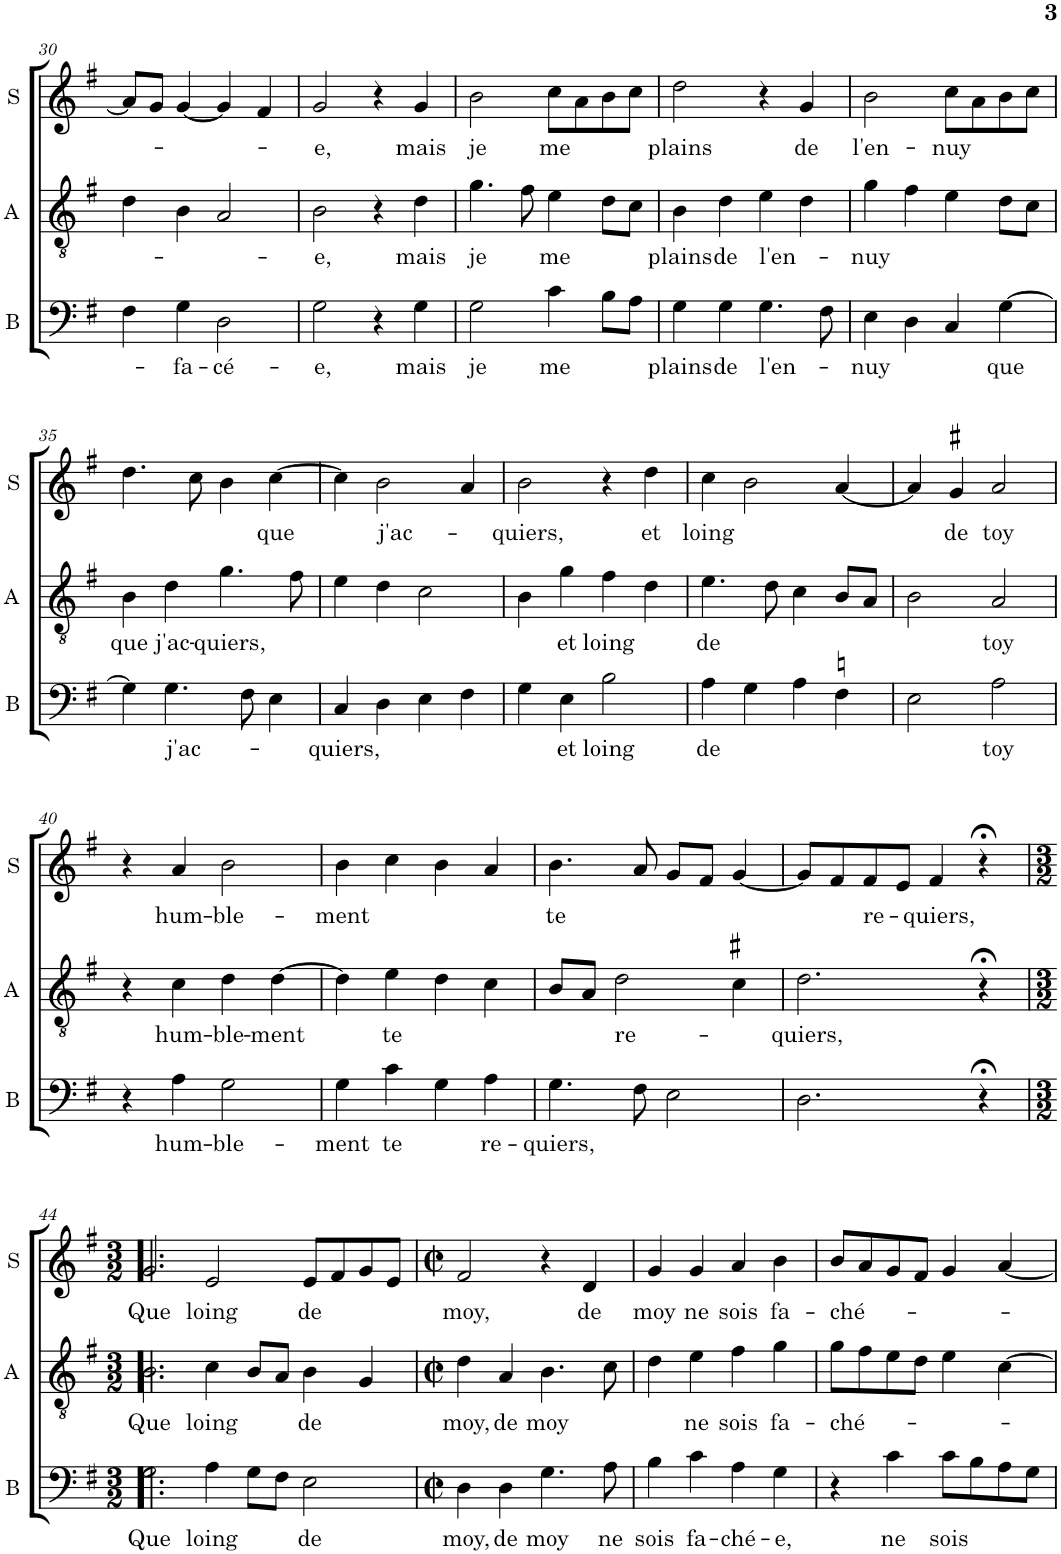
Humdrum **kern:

**kern	**text	**kern	**text	**kern	**text
*part3	*part3	*part2	*part2	*part1	*part1
*staff3	*staff3	*staff2	*staff2	*staff1	*staff1
*I"B	*	*I"A	*	*I"S	*
*I'B	*	*I'A	*	*I'S	*
!!LO:PB:g=z
*clefF4	*	*clefGv2	*	*clefG2	*
*k[f#]	*	*k[f#]	*	*k[f#]	*
*M2/2	*	*M2/2	*	*M2/2	*
*met(c|)	*	*met(c|)	*	*met(c|)	*
=30	=30	=30	=30	=30	=30
4F#\	.	4d\	.	8a/L]	.
.	.	.	.	8g/J	.
!	!LO:LY:b	!	!	!	!
4G\	-fa-	4B\	.	[4g/	.
!	!LO:LY:b	!	!	!	!
2D\	-cé-	2A/	.	4g/]	.
.	.	.	.	4f#/	.
=31	=31	=31	=31	=31	=31
!	!LO:LY:b	!	!LO:LY:b	!	!LO:LY:b
2G\	-e,	2B\	e,	2g/	-e,
4r	.	4r	.	4r	.
!	!LO:LY:b	!	!LO:LY:b	!	!LO:LY:b
4G\	mais	4d\	mais	4g/	mais
=32	=32	=32	=32	=32	=32
!	!LO:LY:b	!	!LO:LY:b	!	!LO:LY:b
2G\	je	4.g\	je	2b\	je
.	.	8f#\	.	.	.
!	!LO:LY:b	!	!LO:LY:b	!	!LO:LY:b
4c\	me	4e\	me	8cc\L	me
.	.	.	.	8a\	.
8B\L	.	8d\L	.	8b\	.
8A\J	.	8c\J	.	8cc\J	.
=33	=33	=33	=33	=33	=33
!	!LO:LY:b	!	!LO:LY:b	!	!LO:LY:b
4G\	plains	4B\	plains	2dd\	plains
!	!LO:LY:b	!	!LO:LY:b	!	!
4G\	de	4d\	de	.	.
!	!LO:LY:b	!	!LO:LY:b	!	!
4.G\	l'en-	4e\	l'en-	4r	.
!	!	!	!	!	!LO:LY:b
.	.	4d\	.	4g/	de
8F#\	.	.	.	.	.
=34	=34	=34	=34	=34	=34
!	!LO:LY:b	!	!LO:LY:b	!	!LO:LY:b
4E\	-nuy	4g\	-nuy	2b\	l'en-
4D\	.	4f#\	.	.	.
!	!	!	!	!	!LO:LY:b
4C/	.	4e\	.	8cc\L	-nuy
.	.	.	.	8a\	.
!	!LO:LY:b	!	!	!	!
[4G\	que	8d\L	.	8b\	.
.	.	8c\J	.	8cc\J	.
!!LO:LB:g=z
=35	=35	=35	=35	=35	=35
!	!	!	!LO:LY:b	!	!
4G\]	.	4B\	que	4.dd\	.
!	!LO:LY:b	!	!LO:LY:b	!	!
4.G\	j'ac-	4d\	j'ac-	.	.
.	.	.	.	8cc\	.
!	!	!	!LO:LY:b	!	!
.	.	4.g\	-quiers,	4b\	.
8F#\	.	.	.	.	.
!	!	!	!	!	!LO:LY:b
4E\	.	.	.	[4cc\	que
.	.	8f#\	.	.	.
=36	=36	=36	=36	=36	=36
!	!LO:LY:b	!	!	!	!
4C/	-quiers,	4e\	.	4cc\]	.
!	!	!	!	!	!LO:LY:b
4D\	.	4d\	.	2b\	j'ac-
4E\	.	2c\	.	.	.
4F#\	.	.	.	4a/	.
=37	=37	=37	=37	=37	=37
!	!	!	!	!	!LO:LY:b
4G\	.	4B\	.	2b\	-quiers,
!	!LO:LY:b	!	!LO:LY:b	!	!
4E\	et	4g\	et	.	.
!	!LO:LY:b	!	!LO:LY:b	!	!
2B\	loing	4f#\	loing	4r	.
!	!	!	!	!	!LO:LY:b
.	.	4d\	.	4dd\	et
=38	=38	=38	=38	=38	=38
!	!LO:LY:b	!	!LO:LY:b	!	!LO:LY:b
4A\	de	4.e\	de	4cc\	loing
4G\	.	.	.	2b\	.
.	.	8d\	.	.	.
4A\	.	4c\	.	.	.
4Fn\	.	8B/L	.	[4a/	.
.	.	8A/J	.	.	.
=39	=39	=39	=39	=39	=39
2E\	.	2B\	.	4a/]	.
!	!	!	!	!	!LO:LY:b
.	.	.	.	4g#X/	de
!	!LO:LY:b	!	!LO:LY:b	!	!LO:LY:b
2A\	toy	2A/	toy	2a/	toy
!!LO:LB:g=z
=40	=40	=40	=40	=40	=40
4r	.	4r	.	4r	.
!	!LO:LY:b	!	!LO:LY:b	!	!LO:LY:b
4A\	hum-	4c\	hum-	4a/	hum-
!	!LO:LY:b	!	!LO:LY:b	!	!LO:LY:b
2G\	-ble-	4d\	-ble-	2b\	-ble-
!	!	!	!LO:LY:b	!	!
.	.	[4d\	-ment	.	.
=41	=41	=41	=41	=41	=41
!	!LO:LY:b	!	!	!	!LO:LY:b
4G\	-ment	4d\]	.	4b\	-ment
!	!LO:LY:b	!	!LO:LY:b	!	!
4c\	te	4e\	te	4cc\	.
4G\	.	4d\	.	4b\	.
!	!LO:LY:b	!	!	!	!
4A\	re-	4c\	.	4a/	.
=42	=42	=42	=42	=42	=42
!	!LO:LY:b	!	!	!	!LO:LY:b
4.G\	-quiers,	8B/L	.	4.b\	te
.	.	8A/J	.	.	.
!	!	!	!LO:LY:b	!	!
.	.	2d\	re-	.	.
8F#\	.	.	.	8a/	.
2E\	.	.	.	8g/L	.
.	.	.	.	8f#/J	.
.	.	4c#X\	.	[4g/	.
=43	=43	=43	=43	=43	=43
!	!	!	!LO:LY:b	!	!
2.D\	.	2.d\	-quiers,	8g/L]	.
.	.	.	.	8f#/	.
!	!	!	!	!	!LO:LY:b
.	.	.	.	8f#/	re-
.	.	.	.	8e/J	.
!	!	!	!	!	!LO:LY:b
.	.	.	.	4f#/	-quiers,
4r;<	.	4r;<	.	4r;<	.
!!LO:LB:g=z
=44!|:	=44!|:	=44!|:	=44!|:	=44!|:	=44!|:
*M3/2	*	*M3/2	*	*M3/2	*
!	!LO:LY:b	!	!LO:LY:b	!	!LO:LY:b
2G\	Que	2B\	Que	2g/	Que
!	!LO:LY:b	!	!LO:LY:b	!	!LO:LY:b
4A\	loing	4c\	loing	2e/	loing
8G\L	.	8B/L	.	.	.
8F#\J	.	8A/J	.	.	.
!	!LO:LY:b	!	!LO:LY:b	!	!LO:LY:b
2E\	de	4B\	de	8e/L	de
.	.	.	.	8f#/	.
.	.	4G/	.	8g/	.
.	.	.	.	8e/J	.
=45	=45	=45	=45	=45	=45
*M2/2	*	*M2/2	*	*M2/2	*
*met(c|)	*	*met(c|)	*	*met(c|)	*
!	!LO:LY:b	!	!LO:LY:b	!	!LO:LY:b
4D\	moy,	4d\	moy,	2f#/	moy,
!	!LO:LY:b	!	!LO:LY:b	!	!
4D\	de	4A/	de	.	.
!	!LO:LY:b	!	!LO:LY:b	!	!
4.G\	moy	4.B\	moy	4r	.
!	!	!	!	!	!LO:LY:b
.	.	.	.	4d/	de
!	!LO:LY:b	!	!	!	!
8A\	ne	8c\	.	.	.
=46	=46	=46	=46	=46	=46
!	!LO:LY:b	!	!	!	!LO:LY:b
4B\	sois	4d\	.	4g/	moy
!	!LO:LY:b	!	!LO:LY:b	!	!LO:LY:b
4c\	fa-	4e\	ne	4g/	ne
!	!LO:LY:b	!	!LO:LY:b	!	!LO:LY:b
4A\	-ché-	4f#\	sois	4a/	sois
!	!LO:LY:b	!	!LO:LY:b	!	!LO:LY:b
4G\	-e,	4g\	fa-	4b\	fa-
=47	=47	=47	=47	=47	=47
!	!	!	!LO:LY:b	!	!LO:LY:b
4r	.	8g\L	-ché-	8b/L	-ché-
.	.	8f#\	.	8a/	.
!	!LO:LY:b	!	!	!	!
4c\	ne	8e\	.	8g/	.
.	.	8d\J	.	8f#/J	.
!	!LO:LY:b	!	!	!	!
8c\L	sois	4e\	.	4g/	.
8B\	.	.	.	.	.
8A\	.	[4c\	.	[4a/	.
8G\J	.	.	.	.	.
=	=	=	=	=	=
*-	*-	*-	*-	*-	*-
